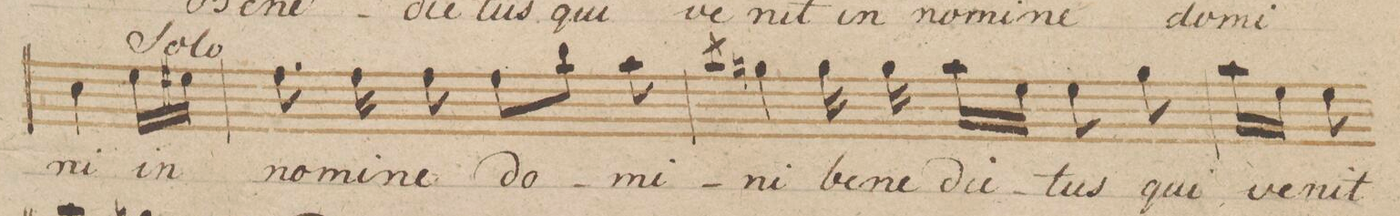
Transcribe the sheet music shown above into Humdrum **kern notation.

**kern	**text
*I"Canto	*
*clefC1	*
*k[b-e-]	*
*M6/8	*
4a\	-ni
16cc\LL	in
16cc#X\JJ	.
=35	=35
8.dd\	no-
16dd\	-mi-
8dd\	-ne
8dd\L	do-
8gg\J	.
8ff\	-mi-
=36	=36
8qff/	.
4een\	-ni
16ee\	be-
16ee\	-ne-
16ff\LL	-dic-
16cc\JJ	.
8cc\	-tus
8ee\	qui
=37	=37
16ff\LL	ve-
16cc\JJ	.
8cc\	-nit
*-	*-
